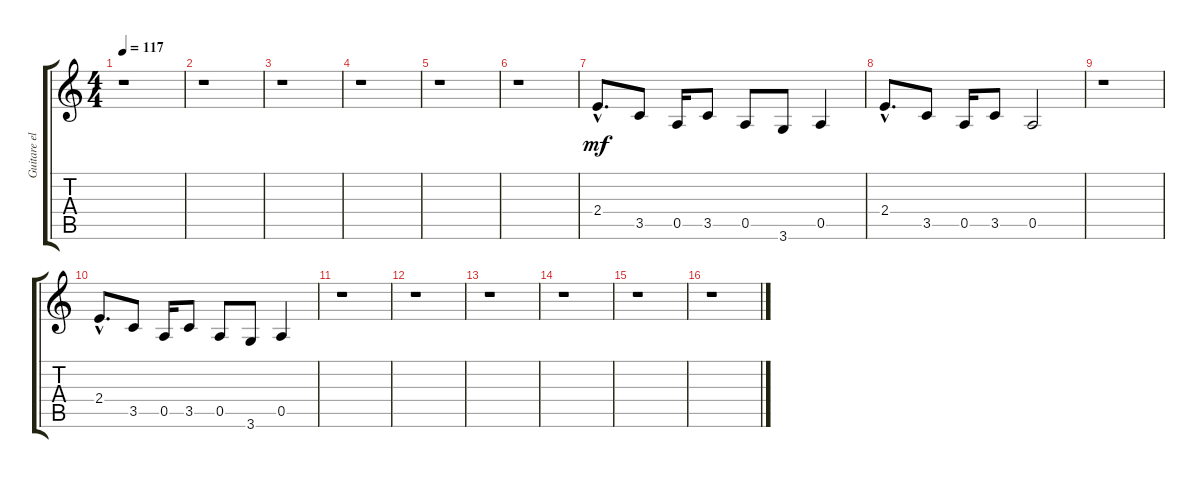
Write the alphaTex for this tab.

\track ("Guitare electrique" "Guitare el") {instrument overdrivenguitar}
\staff {score tabs}
\tuning (E4 B3 G3 D3 A2 E2) {hide}
\ts (4 4)
\tempo 117
\clef g2
\ks c
r.1{dy mf} |
r.1 |
r.1 |
r.1 |
r.1 |
r.1 |
2.4{hac}.8{d} 3.5.8 0.5.16 3.5.8 0.5.8 3.6.8 0.5.4 |
2.4{hac}.8{d} 3.5.8 0.5.16 3.5.8 0.5.2 |
r.1 |
2.4{hac}.8{d} 3.5.8 0.5.16 3.5.8 0.5.8 3.6.8 0.5.4 |
r.1 |
r.1 |
r.1 |
r.1 |
r.1 |
r.1
